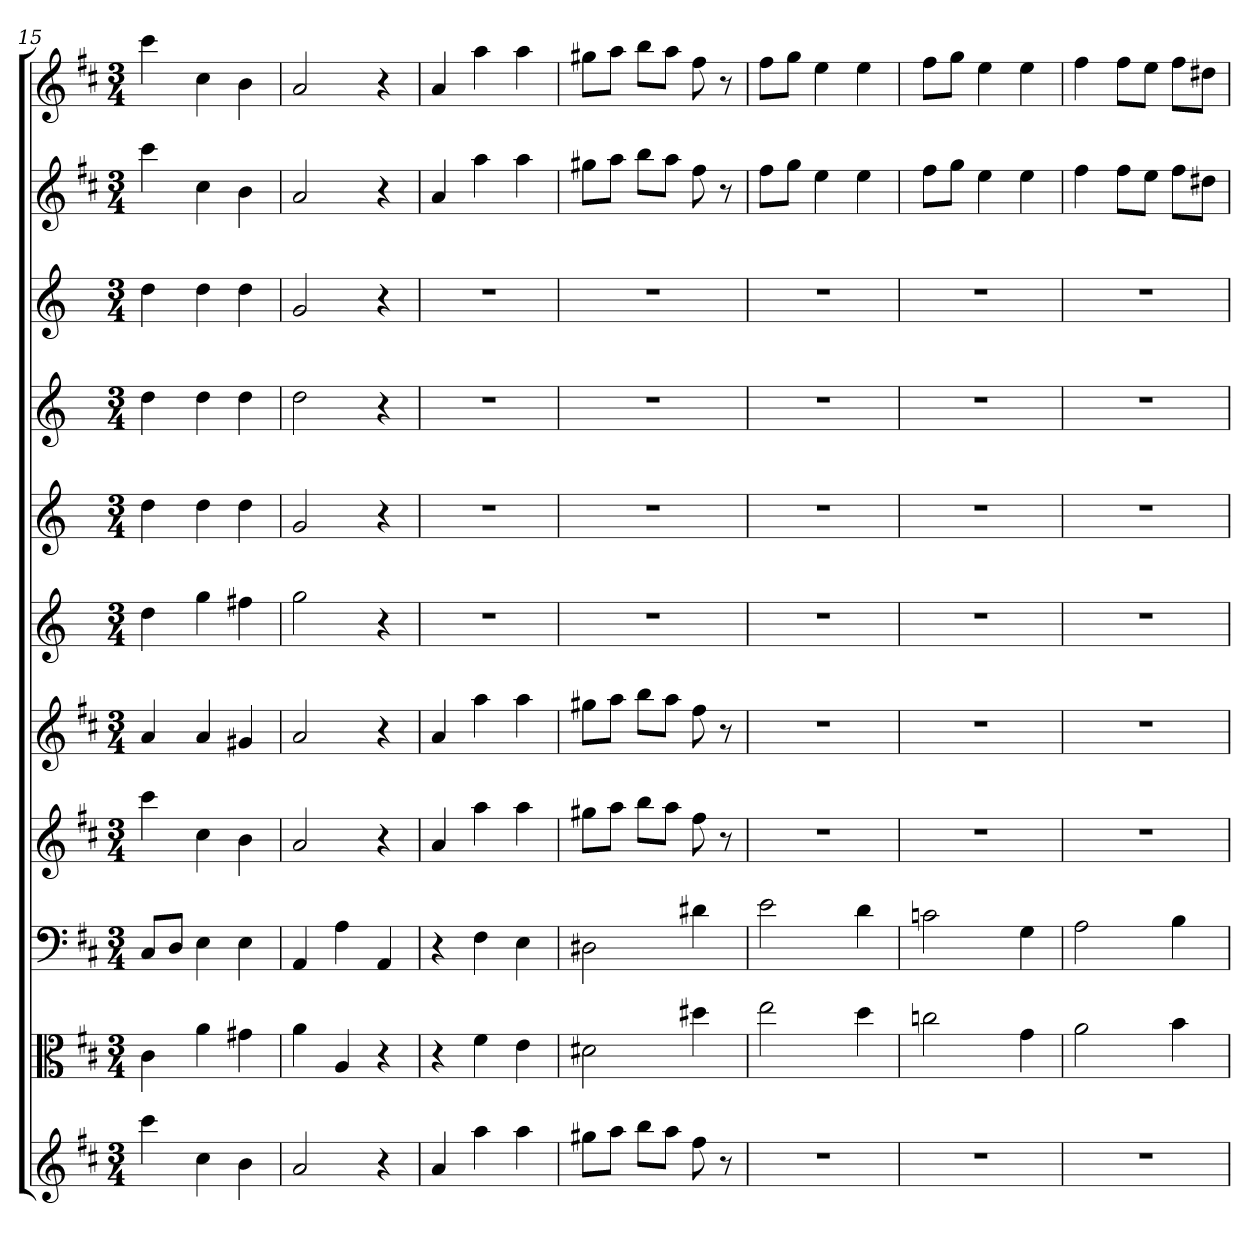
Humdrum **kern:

**kern	**kern	**kern	**kern	**kern	**kern	**kern	**kern	**kern	**kern	**kern
*part11	*part10	*part9	*part8	*part7	*part6	*part5	*part4	*part3	*part2	*part1
*staff11	*staff10	*staff9	*staff8	*staff7	*staff6	*staff5	*staff4	*staff3	*staff2	*staff1
*	*clefC3	*clefF4	*	*	*	*	*	*	*	*
*k[f#c#]	*k[f#c#]	*k[f#c#]	*k[f#c#]	*k[f#c#]	*k[]	*k[]	*k[]	*k[]	*k[f#c#]	*k[f#c#]
*D:	*D:	*D:	*D:	*D:	*	*	*	*	*D:	*D:
*M3/4	*M3/4	*M3/4	*M3/4	*M3/4	*M3/4	*M3/4	*M3/4	*M3/4	*M3/4	*M3/4
=15	=15	=15	=15	=15	=15	=15	=15	=15	=15	=15
4ccc#	4c#	8C#/L	4ccc#	4a	4dd	4dd	4dd	4dd	4ccc#	4ccc#
.	.	8D/J	.	.	.	.	.	.	.	.
4cc#	4a	4E	4cc#	4a	4gg	4dd	4dd	4dd	4cc#	4cc#
4b	4g#X	4E	4b	4g#X	4ff#X	4dd	4dd	4dd	4b	4b
=16	=16	=16	=16	=16	=16	=16	=16	=16	=16	=16
2a	4a	4AA	2a	2a	2gg	2g	2dd	2g	2a	2a
.	4A	4A	.	.	.	.	.	.	.	.
4r	4r	4AA	4r	4r	4r	4r	4r	4r	4r	4r
=17	=17	=17	=17	=17	=17	=17	=17	=17	=17	=17
4a	4r	4r	4a	4a	2.r	2.r	2.r	2.r	4a	4a
4aa	4f#	4F#	4aa	4aa	.	.	.	.	4aa	4aa
4aa	4e	4E	4aa	4aa	.	.	.	.	4aa	4aa
=18	=18	=18	=18	=18	=18	=18	=18	=18	=18	=18
8gg#XL	2d#X	2D#X	8gg#XL	8gg#XL	2.r	2.r	2.r	2.r	8gg#XL	8gg#XL
8aaJ	.	.	8aaJ	8aaJ	.	.	.	.	8aaJ	8aaJ
8bbL	.	.	8bbL	8bbL	.	.	.	.	8bbL	8bbL
8aaJ	.	.	8aaJ	8aaJ	.	.	.	.	8aaJ	8aaJ
8ff#	4dd#X	4d#X	8ff#	8ff#	.	.	.	.	8ff#	8ff#
8r	.	.	8r	8r	.	.	.	.	8r	8r
=19	=19	=19	=19	=19	=19	=19	=19	=19	=19	=19
2.r	2ee	2e	2.r	2.r	2.r	2.r	2.r	2.r	8ff#L	8ff#L
.	.	.	.	.	.	.	.	.	8ggJ	8ggJ
.	.	.	.	.	.	.	.	.	4ee	4ee
.	4dd	4d	.	.	.	.	.	.	4ee	4ee
=20	=20	=20	=20	=20	=20	=20	=20	=20	=20	=20
2.r	2ccn	2cn	2.r	2.r	2.r	2.r	2.r	2.r	8ff#L	8ff#L
.	.	.	.	.	.	.	.	.	8ggJ	8ggJ
.	.	.	.	.	.	.	.	.	4ee	4ee
.	4g	4G	.	.	.	.	.	.	4ee	4ee
=21	=21	=21	=21	=21	=21	=21	=21	=21	=21	=21
2.r	2a	2A	2.r	2.r	2.r	2.r	2.r	2.r	4ff#	4ff#
.	.	.	.	.	.	.	.	.	8ff#L	8ff#L
.	.	.	.	.	.	.	.	.	8eeJ	8eeJ
.	4b	4B	.	.	.	.	.	.	8ff#L	8ff#L
.	.	.	.	.	.	.	.	.	8dd#XJ	8dd#XJ
=	=	=	=	=	=	=	=	=	=	=
*-	*-	*-	*-	*-	*-	*-	*-	*-	*-	*-
